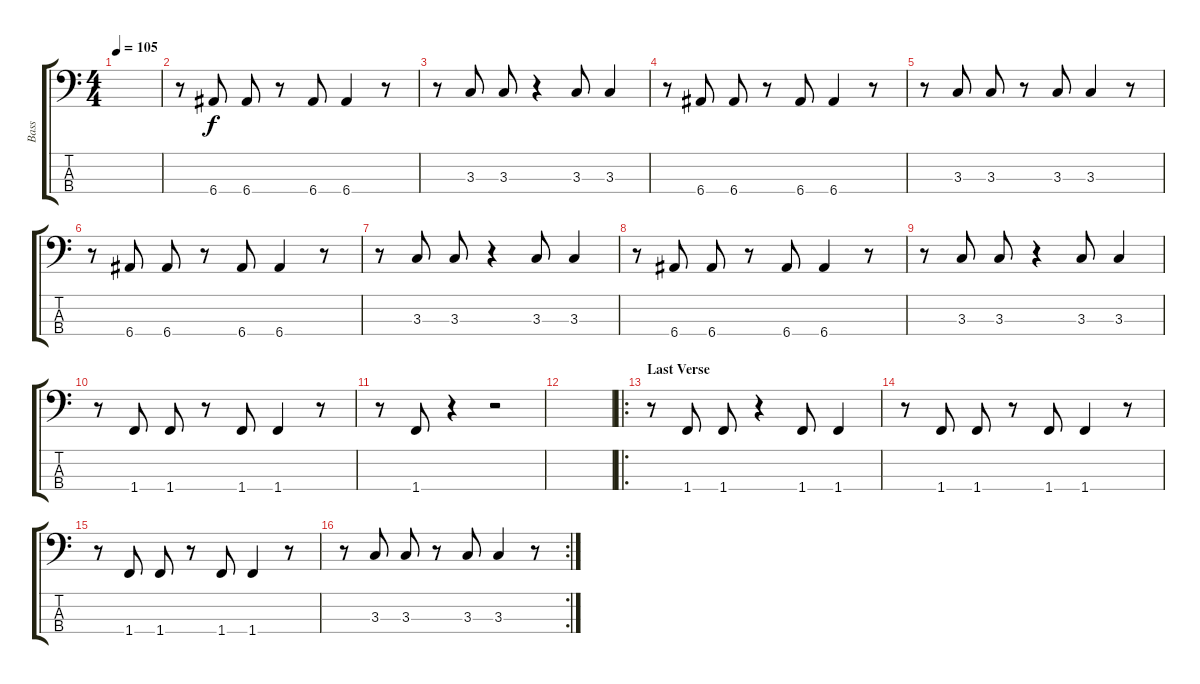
\track ("Bass" "Bass") {instrument electricbassfinger}
\staff {score tabs}
\tuning (G2 D2 A1 E1) {hide}
\ts (4 4)
\tempo 105
\clef f4
\ks c
|
r.8 6.4.8 6.4.8 r.8 6.4.8 6.4.4 r.8 |
r.8 3.3.8 3.3.8 r.4 3.3.8 3.3.4 |
r.8 6.4.8 6.4.8 r.8 6.4.8 6.4.4 r.8 |
r.8 3.3.8 3.3.8 r.8 3.3.8 3.3.4 r.8 |
r.8 6.4.8 6.4.8 r.8 6.4.8 6.4.4 r.8 |
r.8 3.3.8 3.3.8 r.4 3.3.8 3.3.4 |
r.8 6.4.8 6.4.8 r.8 6.4.8 6.4.4 r.8 |
r.8 3.3.8 3.3.8 r.4 3.3.8 3.3.4 |
r.8 1.4.8 1.4.8 r.8 1.4.8 1.4.4 r.8 |
r.8 1.4.8 r.4 r.2 |
|
\ro
\section ("" "Last Verse")
r.8 1.4.8 1.4.8 r.4 1.4.8 1.4.4 |
r.8 1.4.8 1.4.8 r.8 1.4.8 1.4.4 r.8 |
r.8 1.4.8 1.4.8 r.8 1.4.8 1.4.4 r.8 |
\rc 2
r.8 3.3.8 3.3.8 r.8 3.3.8 3.3.4 r.8
